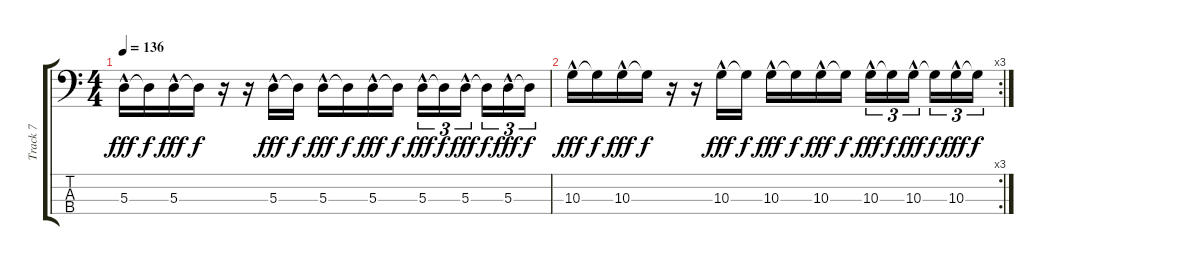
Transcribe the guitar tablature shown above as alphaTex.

\track ("Track 7" "Track 7") {instrument slapbass1 bank 255}
\staff {score tabs}
\tuning (G2 D2 A1 E1) {hide}
\ts (4 4)
\tempo 136
\clef f4
\ks c
5.3{hac}.16{dy fff} 5.3{t}.16{dy f} 5.3{hac}.16{dy fff} 5.3{t}.16{dy f} r.16 r.16 5.3{hac}.16{dy fff} 5.3{t}.16{dy f} 5.3{hac}.16{dy fff} 5.3{t}.16{dy f} 5.3{hac}.16{dy fff} 5.3{t}.16{dy f} 5.3{hac}.16{tu (3 2) dy fff} 5.3{t}.16{tu (3 2) dy f} 5.3{hac}.16{tu (3 2) dy fff beam splitsecondary} 5.3{t}.16{tu (3 2) dy f} 5.3{hac}.16{tu (3 2) dy fff} 5.3{t}.16{tu (3 2) dy f} |
\rc 3
10.3{hac}.16{dy fff} 10.3{t}.16{dy f} 10.3{hac}.16{dy fff} 10.3{t}.16{dy f} r.16 r.16 10.3{hac}.16{dy fff} 10.3{t}.16{dy f} 10.3{hac}.16{dy fff} 10.3{t}.16{dy f} 10.3{hac}.16{dy fff} 10.3{t}.16{dy f} 10.3{hac}.16{tu (3 2) dy fff} 10.3{t}.16{tu (3 2) dy f} 10.3{hac}.16{tu (3 2) dy fff beam splitsecondary} 10.3{t}.16{tu (3 2) dy f} 10.3{hac}.16{tu (3 2) dy fff} 10.3{t}.16{tu (3 2) dy f}
